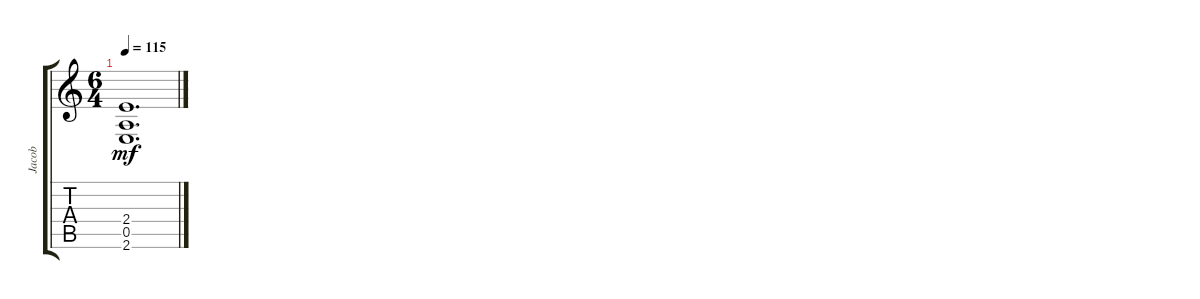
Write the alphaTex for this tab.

\track ("Jacob" "Jacob") {instrument electricguitarjazz}
\staff {score tabs}
\tuning (E4 B3 G3 D3 A2 D2) {hide}
\ts (6 4)
\tempo 115
\clef g2
\ks c
(2.4 0.5 2.6).1{d dy mf}
